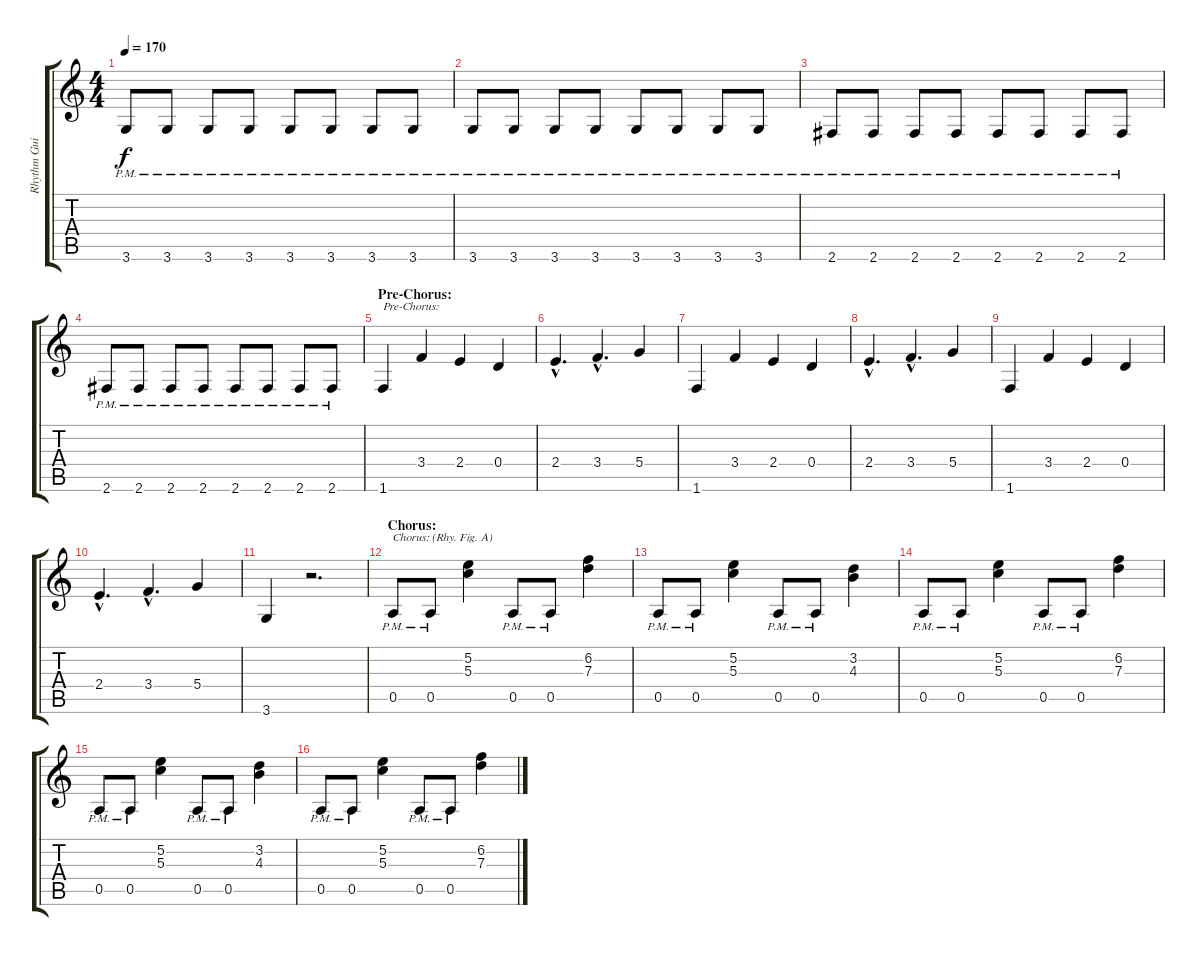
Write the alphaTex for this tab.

\track ("Rhythm Guitar 1" "Rhythm Gui") {instrument distortionguitar}
\staff {score tabs}
\tuning (E4 B3 G3 D3 A2 E2) {hide}
\ts (4 4)
\tempo 170
\clef g2
\ks c
3.6{pm}.8{dy f} 3.6{pm}.8 3.6{pm}.8 3.6{pm}.8 3.6{pm}.8 3.6{pm}.8 3.6{pm}.8 3.6{pm}.8 |
3.6{pm}.8 3.6{pm}.8 3.6{pm}.8 3.6{pm}.8 3.6{pm}.8 3.6{pm}.8 3.6{pm}.8 3.6{pm}.8 |
2.6{pm}.8 2.6{pm}.8 2.6{pm}.8 2.6{pm}.8 2.6{pm}.8 2.6{pm}.8 2.6{pm}.8 2.6{pm}.8 |
2.6{pm}.8 2.6{pm}.8 2.6{pm}.8 2.6{pm}.8 2.6{pm}.8 2.6{pm}.8 2.6{pm}.8 2.6{pm}.8 |
\section ("" "Pre-Chorus:")
1.6.4{txt "Pre-Chorus:"} 3.4.4 2.4.4 0.4.4 |
2.4{hac}.4{d} 3.4{hac}.4{d} 5.4.4 |
1.6.4 3.4.4 2.4.4 0.4.4 |
2.4{hac}.4{d} 3.4{hac}.4{d} 5.4.4 |
1.6.4 3.4.4 2.4.4 0.4.4 |
2.4{hac}.4{d} 3.4{hac}.4{d} 5.4.4 |
3.6.4 r.2{d} |
\section ("" "Chorus:")
0.5{pm}.8{txt "Chorus: (Rhy. Fig. A)"} 0.5{pm}.8 (5.2 5.3).4 0.5{pm}.8 0.5{pm}.8 (6.2 7.3).4 |
0.5{pm}.8 0.5{pm}.8 (5.2 5.3).4 0.5{pm}.8 0.5{pm}.8 (3.2 4.3).4 |
0.5{pm}.8 0.5{pm}.8 (5.2 5.3).4 0.5{pm}.8 0.5{pm}.8 (6.2 7.3).4 |
0.5{pm}.8 0.5{pm}.8 (5.2 5.3).4 0.5{pm}.8 0.5{pm}.8 (3.2 4.3).4 |
0.5{pm}.8 0.5{pm}.8 (5.2 5.3).4 0.5{pm}.8 0.5{pm}.8 (6.2 7.3).4
